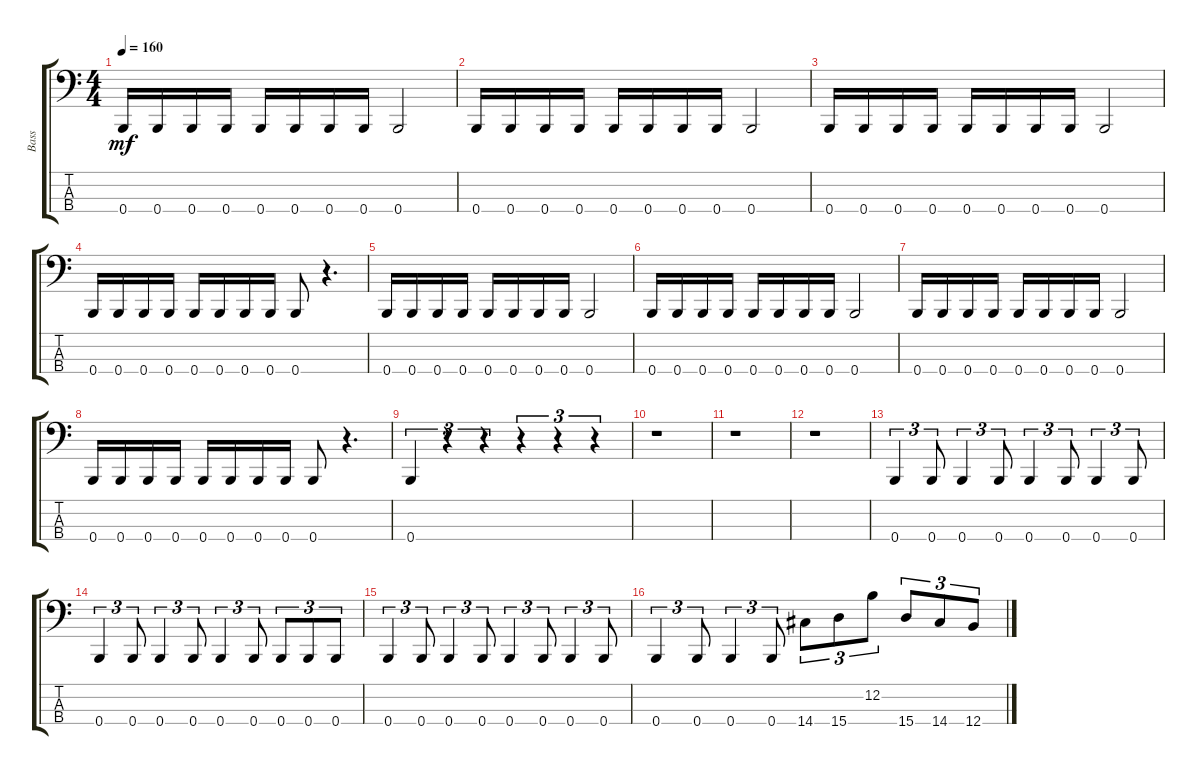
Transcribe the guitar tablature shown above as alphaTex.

\track ("Bass" "Bass") {instrument electricbassfinger}
\staff {score tabs}
\tuning (E2 B1 Gb1 B0) {hide}
\ts (4 4)
\tempo 160
\clef f4
\ks c
0.4.16{dy mf} 0.4.16 0.4.16 0.4.16 0.4.16 0.4.16 0.4.16 0.4.16 0.4.2 |
0.4.16 0.4.16 0.4.16 0.4.16 0.4.16 0.4.16 0.4.16 0.4.16 0.4.2 |
0.4.16 0.4.16 0.4.16 0.4.16 0.4.16 0.4.16 0.4.16 0.4.16 0.4.2 |
0.4.16 0.4.16 0.4.16 0.4.16 0.4.16 0.4.16 0.4.16 0.4.16 0.4.8 r.4{d} |
0.4.16 0.4.16 0.4.16 0.4.16 0.4.16 0.4.16 0.4.16 0.4.16 0.4.2 |
0.4.16 0.4.16 0.4.16 0.4.16 0.4.16 0.4.16 0.4.16 0.4.16 0.4.2 |
0.4.16 0.4.16 0.4.16 0.4.16 0.4.16 0.4.16 0.4.16 0.4.16 0.4.2 |
0.4.16 0.4.16 0.4.16 0.4.16 0.4.16 0.4.16 0.4.16 0.4.16 0.4.8 r.4{d} |
0.4.4{tu (3 2)} r.4{tu (3 2)} r.4{tu (3 2)} r.4{tu (3 2)} r.4{tu (3 2)} r.4{tu (3 2)} |
r.1 |
r.1 |
r.1 |
0.4.4{tu (3 2)} 0.4.8{tu (3 2)} 0.4.4{tu (3 2)} 0.4.8{tu (3 2)} 0.4.4{tu (3 2)} 0.4.8{tu (3 2)} 0.4.4{tu (3 2)} 0.4.8{tu (3 2)} |
0.4.4{tu (3 2)} 0.4.8{tu (3 2)} 0.4.4{tu (3 2)} 0.4.8{tu (3 2)} 0.4.4{tu (3 2)} 0.4.8{tu (3 2)} 0.4.8{tu (3 2)} 0.4.8{tu (3 2)} 0.4.8{tu (3 2)} |
0.4.4{tu (3 2)} 0.4.8{tu (3 2)} 0.4.4{tu (3 2)} 0.4.8{tu (3 2)} 0.4.4{tu (3 2)} 0.4.8{tu (3 2)} 0.4.4{tu (3 2)} 0.4.8{tu (3 2)} |
0.4.4{tu (3 2)} 0.4.8{tu (3 2)} 0.4.4{tu (3 2)} 0.4.8{tu (3 2)} 14.4.8{tu (3 2)} 15.4.8{tu (3 2)} 12.2.8{tu (3 2)} 15.4.8{tu (3 2)} 14.4.8{tu (3 2)} 12.4.8{tu (3 2)}
